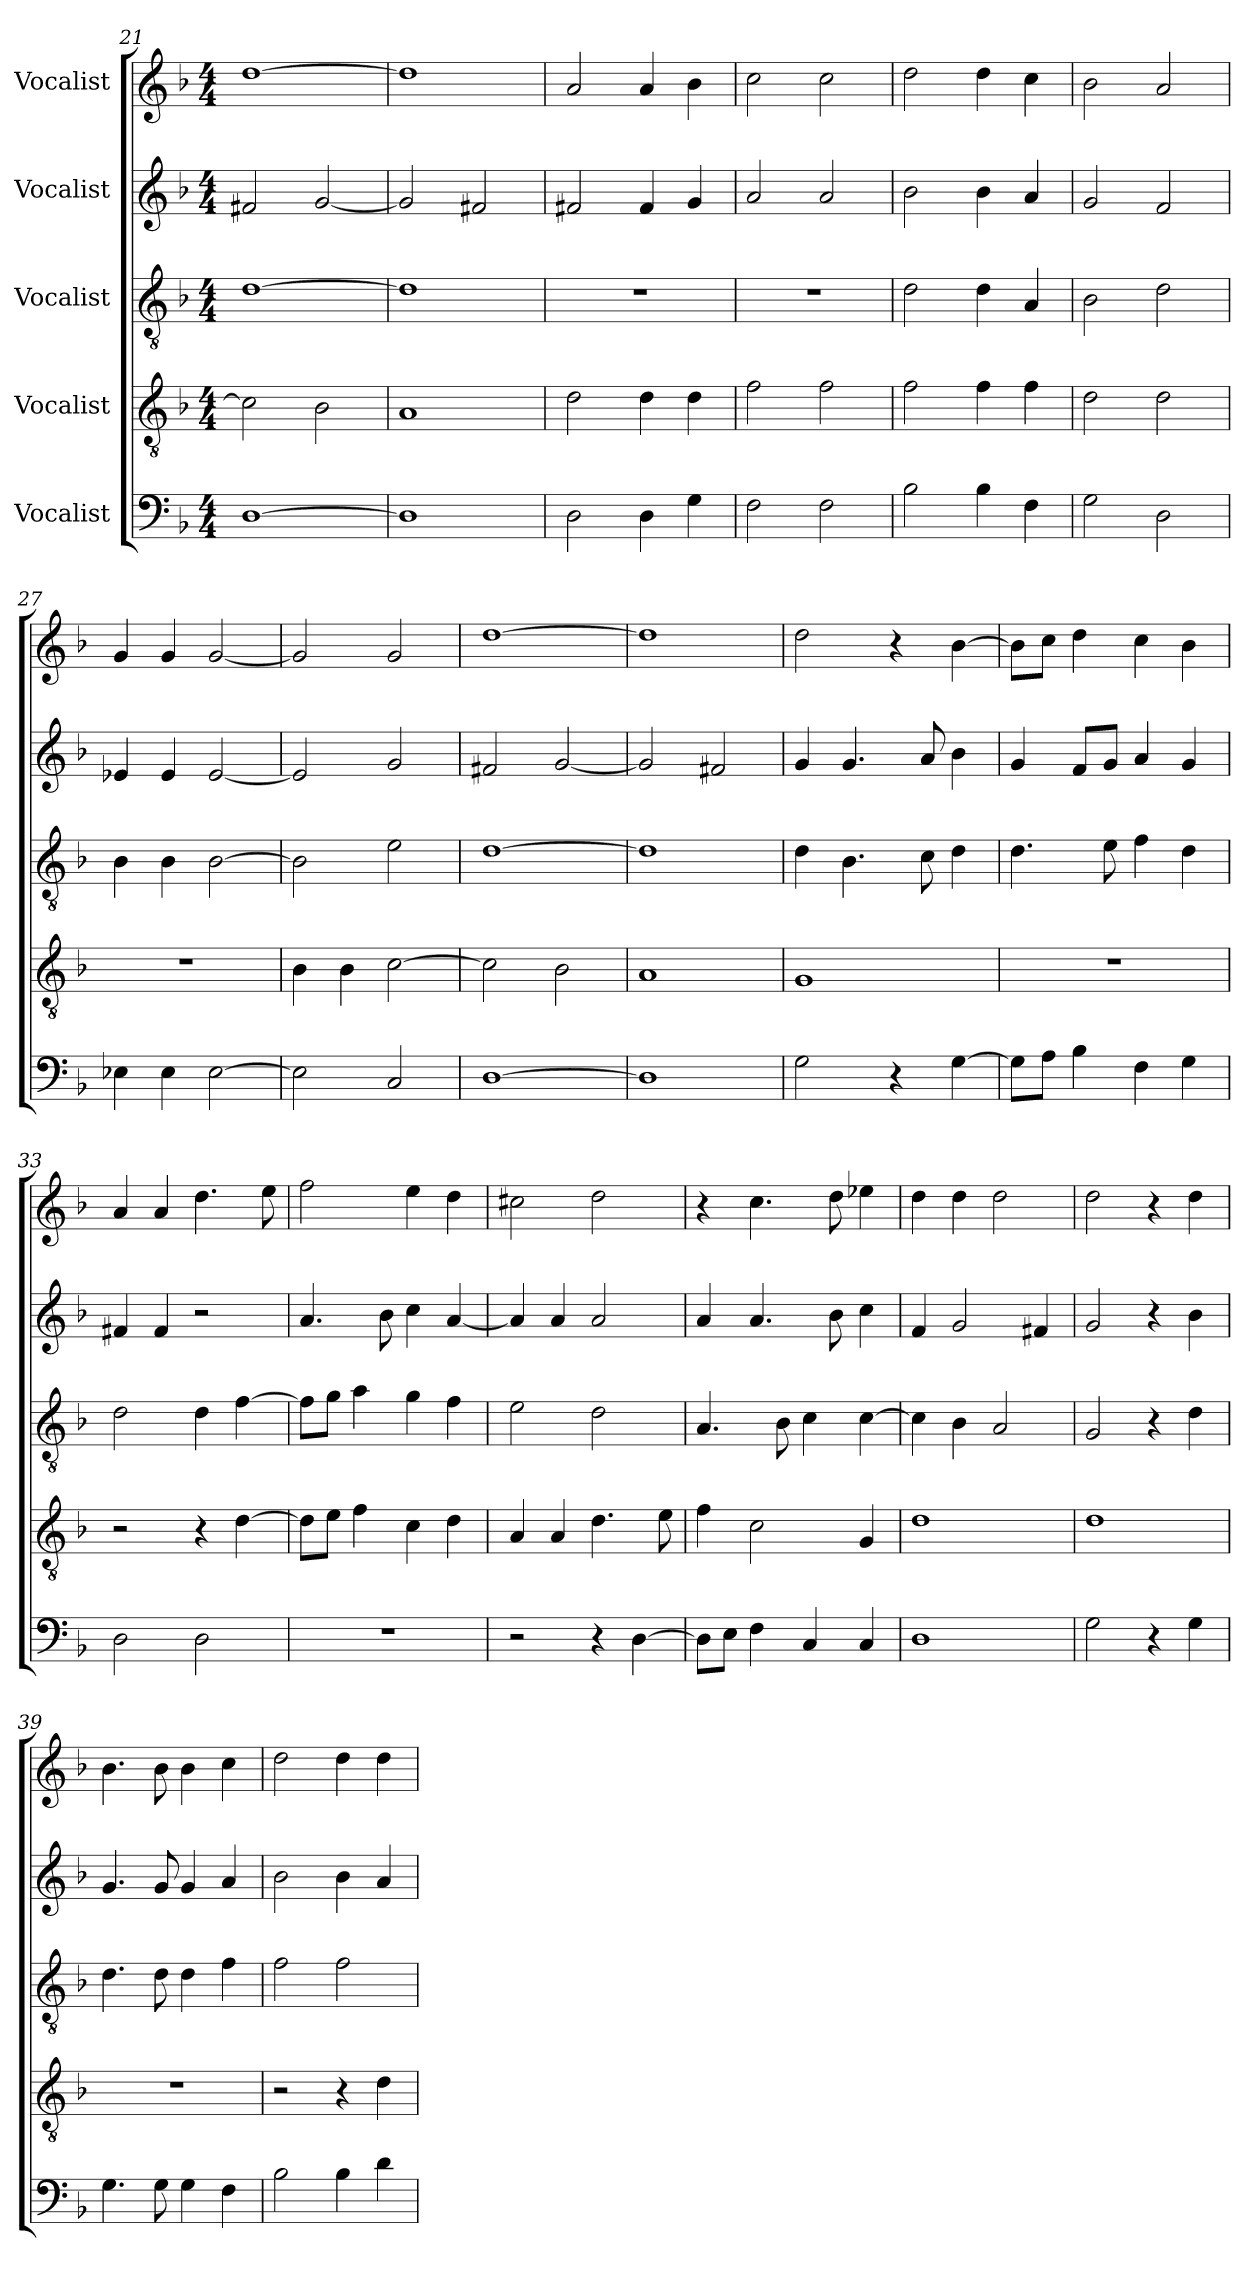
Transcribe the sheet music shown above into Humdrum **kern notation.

**kern	**kern	**kern	**kern	**kern
*part5	*part4	*part3	*part2	*part1
*staff5	*staff4	*staff3	*staff2	*staff1
*I"Vocalist	*I"Vocalist	*I"Vocalist	*I"Vocalist	*I"Vocalist
*clefF4	*clefGv2	*clefGv2	*clefG2	*clefG2
*k[b-]	*k[b-]	*k[b-]	*k[b-]	*k[b-]
*M4/4	*M4/4	*M4/4	*M4/4	*M4/4
=21	=21	=21	=21	=21
[1D	2c\]	[1d	2f#X/	[1dd
.	2B-\	.	[2g/	.
=22	=22	=22	=22	=22
1D]	1A	1d]	2g/]	1dd]
.	.	.	2f#X/	.
=23	=23	=23	=23	=23
2D\	2d\	1r	2f#X/	2a/
4D\	4d\	.	4f#/	4a/
4G\	4d\	.	4g/	4b-\
=24	=24	=24	=24	=24
2F\	2f\	1r	2a/	2cc\
2F\	2f\	.	2a/	2cc\
=25	=25	=25	=25	=25
2B-\	2f\	2d\	2b-\	2dd\
4B-\	4f\	4d\	4b-\	4dd\
4F\	4f\	4A/	4a/	4cc\
=26	=26	=26	=26	=26
2G\	2d\	2B-\	2g/	2b-\
2D\	2d\	2d\	2f/	2a/
=27	=27	=27	=27	=27
4E-X\	1r	4B-\	4e-X/	4g/
4E-\	.	4B-\	4e-/	4g/
[2E-\	.	[2B-\	[2e-/	[2g/
=28	=28	=28	=28	=28
2E-\]	4B-\	2B-\]	2e-/]	2g/]
.	4B-\	.	.	.
2C/	[2c\	2e\	2g/	2g/
=29	=29	=29	=29	=29
[1D	2c\]	[1d	2f#X/	[1dd
.	2B-\	.	[2g/	.
=30	=30	=30	=30	=30
1D]	1A	1d]	2g/]	1dd]
.	.	.	2f#X/	.
=31	=31	=31	=31	=31
2G\	1G	4d\	4g/	2dd\
.	.	4.B-\	4.g/	.
4r	.	.	.	4r
.	.	8c\	8a/	.
[4G\	.	4d\	4b-\	[4b-\
=32	=32	=32	=32	=32
8G\L]	1r	4.d\	4g/	8b-\L]
8A\J	.	.	.	8cc\J
4B-\	.	.	8f/L	4dd\
.	.	8e\	8g/J	.
4F\	.	4f\	4a/	4cc\
4G\	.	4d\	4g/	4b-\
=33	=33	=33	=33	=33
2D\	2r	2d\	4f#X/	4a/
.	.	.	4f#/	4a/
2D\	4r	4d\	2r	4.dd\
.	[4d\	[4f\	.	.
.	.	.	.	8ee\
=34	=34	=34	=34	=34
1r	8d\L]	8f\L]	4.a/	2ff\
.	8e\J	8g\J	.	.
.	4f\	4a\	.	.
.	.	.	8b-\	.
.	4c\	4g\	4cc\	4ee\
.	4d\	4f\	[4a/	4dd\
=35	=35	=35	=35	=35
2r	4A/	2e\	4a/]	2cc#X\
.	4A/	.	4a/	.
4r	4.d\	2d\	2a/	2dd\
[4D\	.	.	.	.
.	8e\	.	.	.
=36	=36	=36	=36	=36
8D\L]	4f\	4.A/	4a/	4r
8E\J	.	.	.	.
4F\	2c\	.	4.a/	4.cc\
.	.	8B-\	.	.
4C/	.	4c\	.	.
.	.	.	8b-\	8dd\
4C/	4G/	[4c\	4cc\	4ee-X\
=37	=37	=37	=37	=37
1D	1d	4c\]	4f/	4dd\
.	.	4B-\	2g/	4dd\
.	.	2A/	.	2dd\
.	.	.	4f#X/	.
=38	=38	=38	=38	=38
2G\	1d	2G/	2g/	2dd\
4r	.	4r	4r	4r
4G\	.	4d\	4b-\	4dd\
=39	=39	=39	=39	=39
4.G\	1r	4.d\	4.g/	4.b-\
8G\	.	8d\	8g/	8b-\
4G\	.	4d\	4g/	4b-\
4F\	.	4f\	4a/	4cc\
=40	=40	=40	=40	=40
2B-\	2r	2f\	2b-\	2dd\
4B-\	4r	2f\	4b-\	4dd\
4d\	4d\	.	4a/	4dd\
=	=	=	=	=
*-	*-	*-	*-	*-
